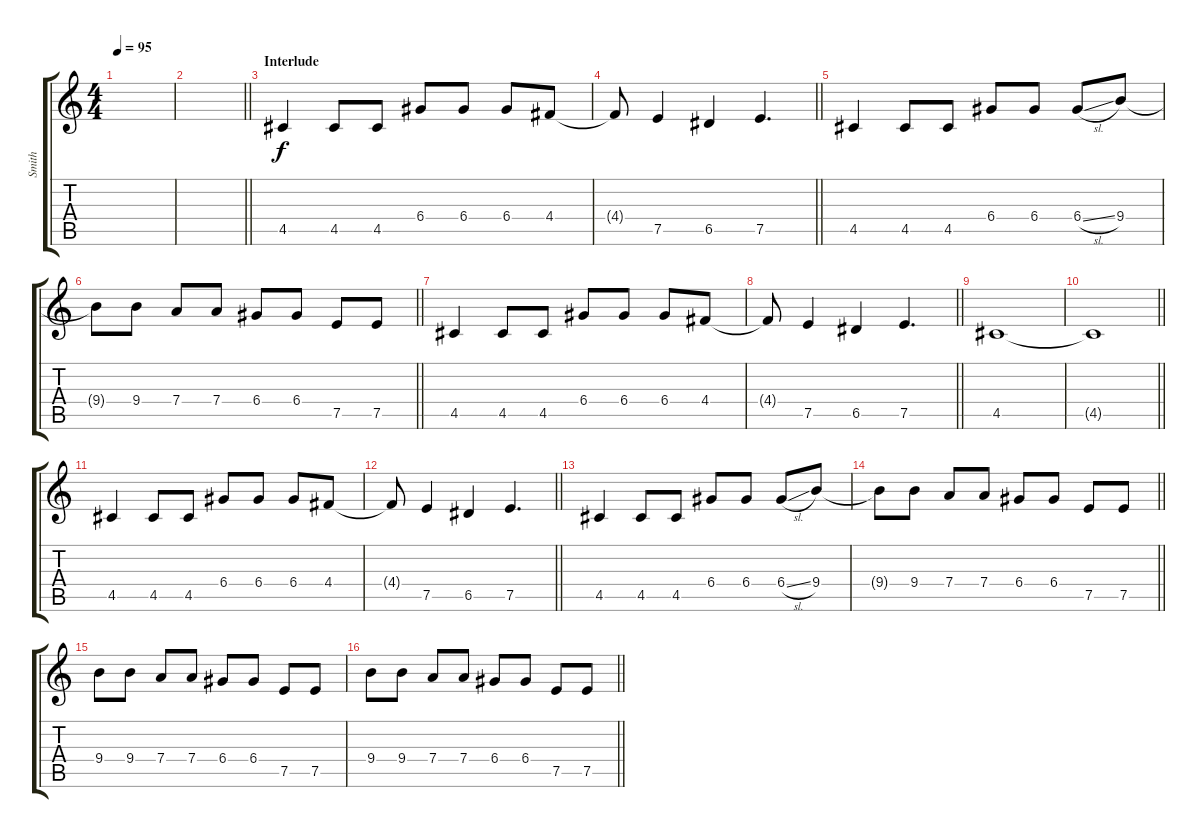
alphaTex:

\track ("Smith" "Smith") {instrument distortionguitar}
\staff {score tabs}
\tuning (E4 B3 G3 D3 A2 E2) {hide}
\ts (4 4)
\tempo 95
\clef g2
\ks c
|
\barLineRight lightlight
|
\section ("" "Interlude")
4.5.4 4.5.8 4.5.8 6.4.8 6.4.8 6.4.8 4.4.8 |
\barLineRight lightlight
4.4{t}.8 7.5.4 6.5.4 7.5.4{d} |
4.5.4 4.5.8 4.5.8 6.4.8 6.4.8 6.4{sl}.8 9.4.8 |
\barLineRight lightlight
9.4{t}.8 9.4.8 7.4.8 7.4.8 6.4.8 6.4.8 7.5.8 7.5.8 |
4.5.4 4.5.8 4.5.8 6.4.8 6.4.8 6.4.8 4.4.8 |
\barLineRight lightlight
4.4{t}.8 7.5.4 6.5.4 7.5.4{d} |
4.5.1 |
\barLineRight lightlight
4.5{t}.1 |
4.5.4 4.5.8 4.5.8 6.4.8 6.4.8 6.4.8 4.4.8 |
\barLineRight lightlight
4.4{t}.8 7.5.4 6.5.4 7.5.4{d} |
4.5.4 4.5.8 4.5.8 6.4.8 6.4.8 6.4{sl}.8 9.4.8 |
\barLineRight lightlight
9.4{t}.8 9.4.8 7.4.8 7.4.8 6.4.8 6.4.8 7.5.8 7.5.8 |
9.4.8 9.4.8 7.4.8 7.4.8 6.4.8 6.4.8 7.5.8 7.5.8 |
\barLineRight lightlight
9.4.8 9.4.8 7.4.8 7.4.8 6.4.8 6.4.8 7.5.8 7.5.8
